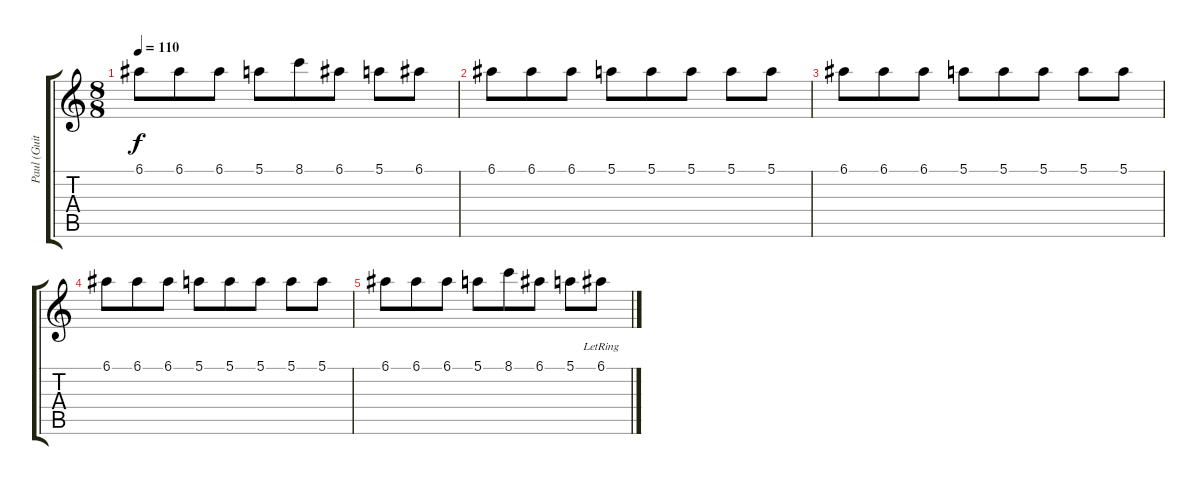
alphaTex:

\track ("Paul (Guitar 1)" "Paul (Guit") {instrument electricguitarclean}
\staff {score tabs}
\tuning (E4 B3 G3 D3 A2 E2) {hide}
\ts (8 8)
\tempo 110
\clef g2
\ks c
6.1.8{dy f} 6.1.8 6.1.8 5.1.8 8.1.8 6.1.8 5.1.8 6.1.8 |
6.1.8 6.1.8 6.1.8 5.1.8 5.1.8 5.1.8 5.1.8 5.1.8 |
6.1.8 6.1.8 6.1.8 5.1.8 5.1.8 5.1.8 5.1.8 5.1.8 |
6.1.8 6.1.8 6.1.8 5.1.8 5.1.8 5.1.8 5.1.8 5.1.8 |
6.1.8 6.1.8 6.1.8 5.1.8 8.1.8 6.1.8 5.1.8 6.1{lr}.8
